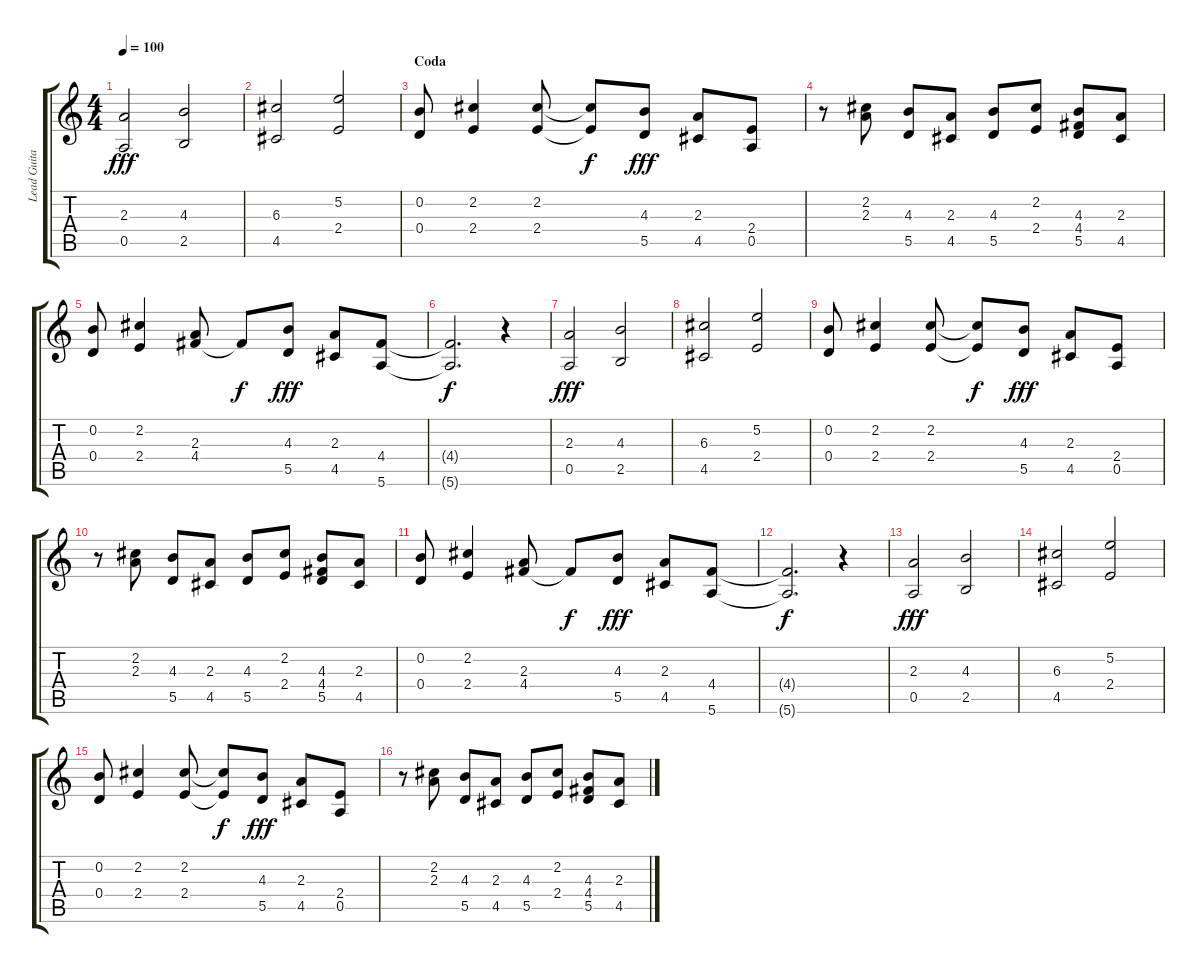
\track ("Lead Guitar" "Lead Guita") {instrument acousticguitarsteel}
\staff {score tabs}
\tuning (E4 B3 G3 D3 A2 E2) {hide}
\ts (4 4)
\tempo 100
\clef g2
\ks c
(2.3 0.5).2{dy fff volume 16 instrument overdrivenguitar} (4.3 2.5).2 |
(6.3 4.5).2 (5.2 2.4).2 |
\section ("" "Coda")
(0.2 0.4).8{volume 15} (2.2 2.4).4 (2.2 2.4).8 (2.2{t} 2.4{t}).8{dy f} (4.3 5.5).8{dy fff} (2.3 4.5).8 (2.4 0.5).8 |
r.8 (2.2 2.3).8 (4.3 5.5).8 (2.3 4.5).8 (4.3 5.5).8 (2.2 2.4).8 (4.3 4.4 5.5).8 (2.3 4.5).8 |
(0.2 0.4).8 (2.2 2.4).4 (2.3 4.4).8 4.4{t}.8{dy f} (4.3 5.5).8{dy fff} (2.3 4.5).8 (4.4 5.6).8 |
(4.4{t} 5.6{t}).2{d dy f} r.4 |
(2.3 0.5).2{dy fff volume 14} (4.3 2.5).2 |
(6.3 4.5).2 (5.2 2.4).2 |
(0.2 0.4).8{volume 15} (2.2 2.4).4 (2.2 2.4).8 (2.2{t} 2.4{t}).8{dy f} (4.3 5.5).8{dy fff} (2.3 4.5).8 (2.4 0.5).8 |
r.8 (2.2 2.3).8{volume 16} (4.3 5.5).8 (2.3 4.5).8 (4.3 5.5).8 (2.2 2.4).8 (4.3 4.4 5.5).8 (2.3 4.5).8 |
(0.2 0.4).8 (2.2 2.4).4 (2.3 4.4).8 4.4{t}.8{dy f} (4.3 5.5).8{dy fff} (2.3 4.5).8 (4.4 5.6).8 |
(4.4{t} 5.6{t}).2{d dy f} r.4 |
(2.3 0.5).2{dy fff volume 14} (4.3 2.5).2 |
(6.3 4.5).2 (5.2 2.4).2 |
(0.2 0.4).8{volume 16} (2.2 2.4).4 (2.2 2.4).8 (2.2{t} 2.4{t}).8{dy f} (4.3 5.5).8{dy fff} (2.3 4.5).8 (2.4 0.5).8 |
r.8 (2.2 2.3).8 (4.3 5.5).8 (2.3 4.5).8 (4.3 5.5).8 (2.2 2.4).8 (4.3 4.4 5.5).8 (2.3 4.5).8
